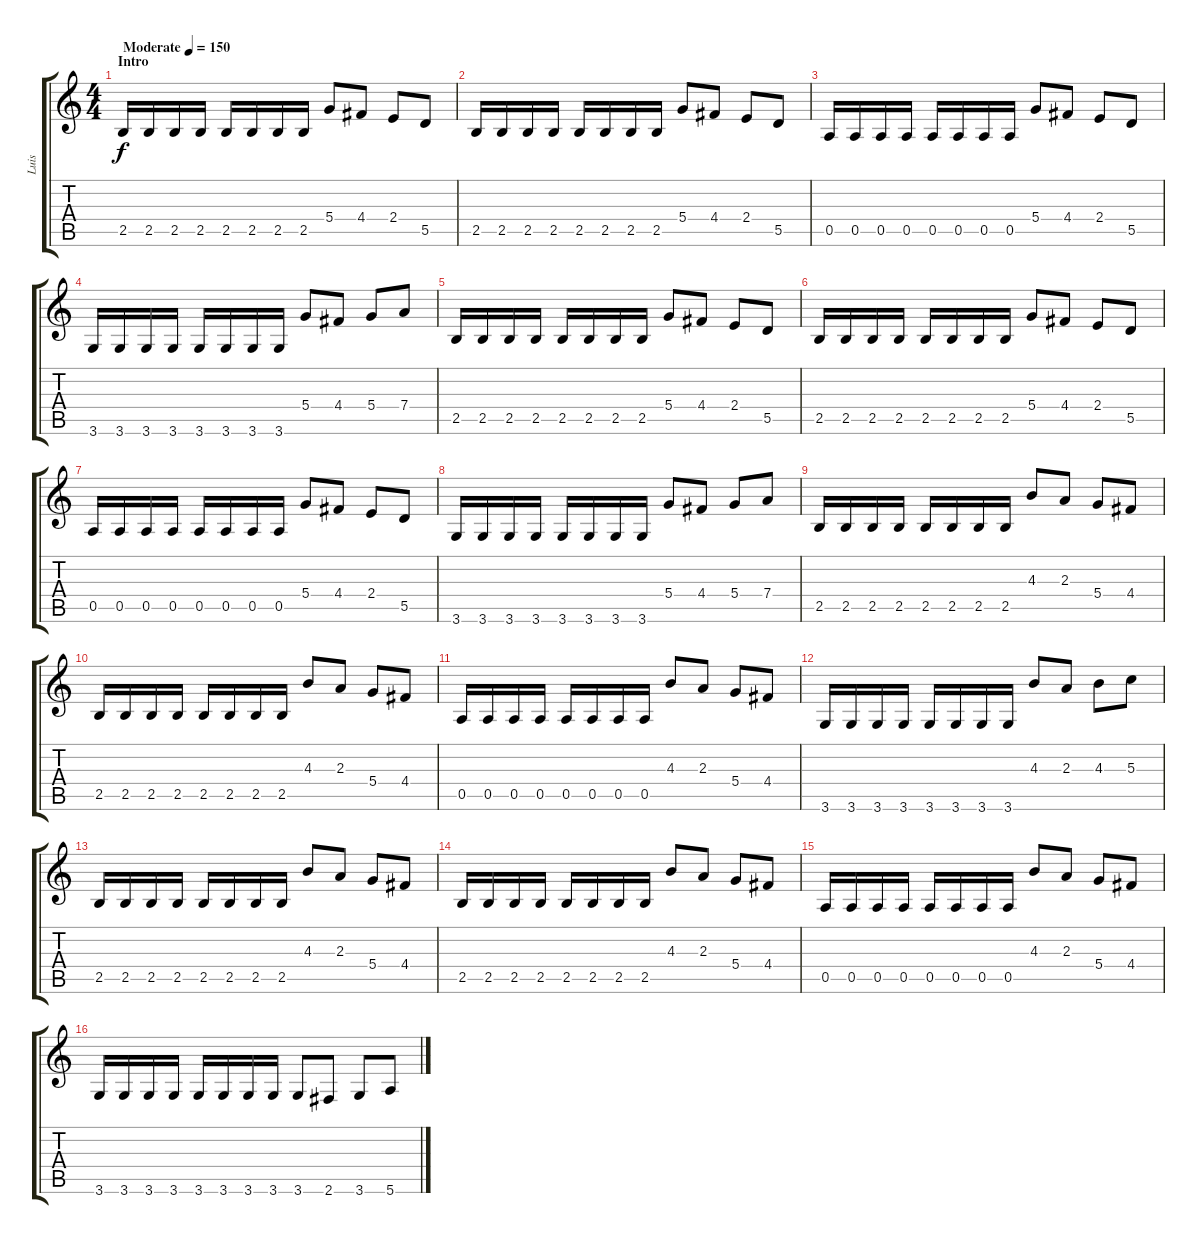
\track ("Luis" "Luis") {instrument distortionguitar}
\staff {score tabs}
\tuning (E4 B3 G3 D3 A2 E2) {hide}
\ts (4 4)
\section ("" "Intro")
\tempo (150 "Moderate")
\clef g2
\ks c
2.5.16{dy f instrument distortionguitar} 2.5.16 2.5.16 2.5.16 2.5.16 2.5.16 2.5.16 2.5.16 5.4.8 4.4.8 2.4.8 5.5.8 |
2.5.16 2.5.16 2.5.16 2.5.16 2.5.16 2.5.16 2.5.16 2.5.16 5.4.8 4.4.8 2.4.8 5.5.8 |
0.5.16 0.5.16 0.5.16 0.5.16 0.5.16 0.5.16 0.5.16 0.5.16 5.4.8 4.4.8 2.4.8 5.5.8 |
3.6.16 3.6.16 3.6.16 3.6.16 3.6.16 3.6.16 3.6.16 3.6.16 5.4.8 4.4.8 5.4.8 7.4.8 |
2.5.16 2.5.16 2.5.16 2.5.16 2.5.16 2.5.16 2.5.16 2.5.16 5.4.8 4.4.8 2.4.8 5.5.8 |
2.5.16 2.5.16 2.5.16 2.5.16 2.5.16 2.5.16 2.5.16 2.5.16 5.4.8 4.4.8 2.4.8 5.5.8 |
0.5.16 0.5.16 0.5.16 0.5.16 0.5.16 0.5.16 0.5.16 0.5.16 5.4.8 4.4.8 2.4.8 5.5.8 |
3.6.16 3.6.16 3.6.16 3.6.16 3.6.16 3.6.16 3.6.16 3.6.16 5.4.8 4.4.8 5.4.8 7.4.8 |
2.5.16 2.5.16 2.5.16 2.5.16 2.5.16 2.5.16 2.5.16 2.5.16 4.3.8 2.3.8 5.4.8 4.4.8 |
2.5.16 2.5.16 2.5.16 2.5.16 2.5.16 2.5.16 2.5.16 2.5.16 4.3.8 2.3.8 5.4.8 4.4.8 |
0.5.16 0.5.16 0.5.16 0.5.16 0.5.16 0.5.16 0.5.16 0.5.16 4.3.8 2.3.8 5.4.8 4.4.8 |
3.6.16 3.6.16 3.6.16 3.6.16 3.6.16 3.6.16 3.6.16 3.6.16 4.3.8 2.3.8 4.3.8 5.3.8 |
2.5.16 2.5.16 2.5.16 2.5.16 2.5.16 2.5.16 2.5.16 2.5.16 4.3.8 2.3.8 5.4.8 4.4.8 |
2.5.16 2.5.16 2.5.16 2.5.16 2.5.16 2.5.16 2.5.16 2.5.16 4.3.8 2.3.8 5.4.8 4.4.8 |
0.5.16 0.5.16 0.5.16 0.5.16 0.5.16 0.5.16 0.5.16 0.5.16 4.3.8 2.3.8 5.4.8 4.4.8 |
3.6.16 3.6.16 3.6.16 3.6.16 3.6.16 3.6.16 3.6.16 3.6.16 3.6.8 2.6.8 3.6.8 5.6.8
